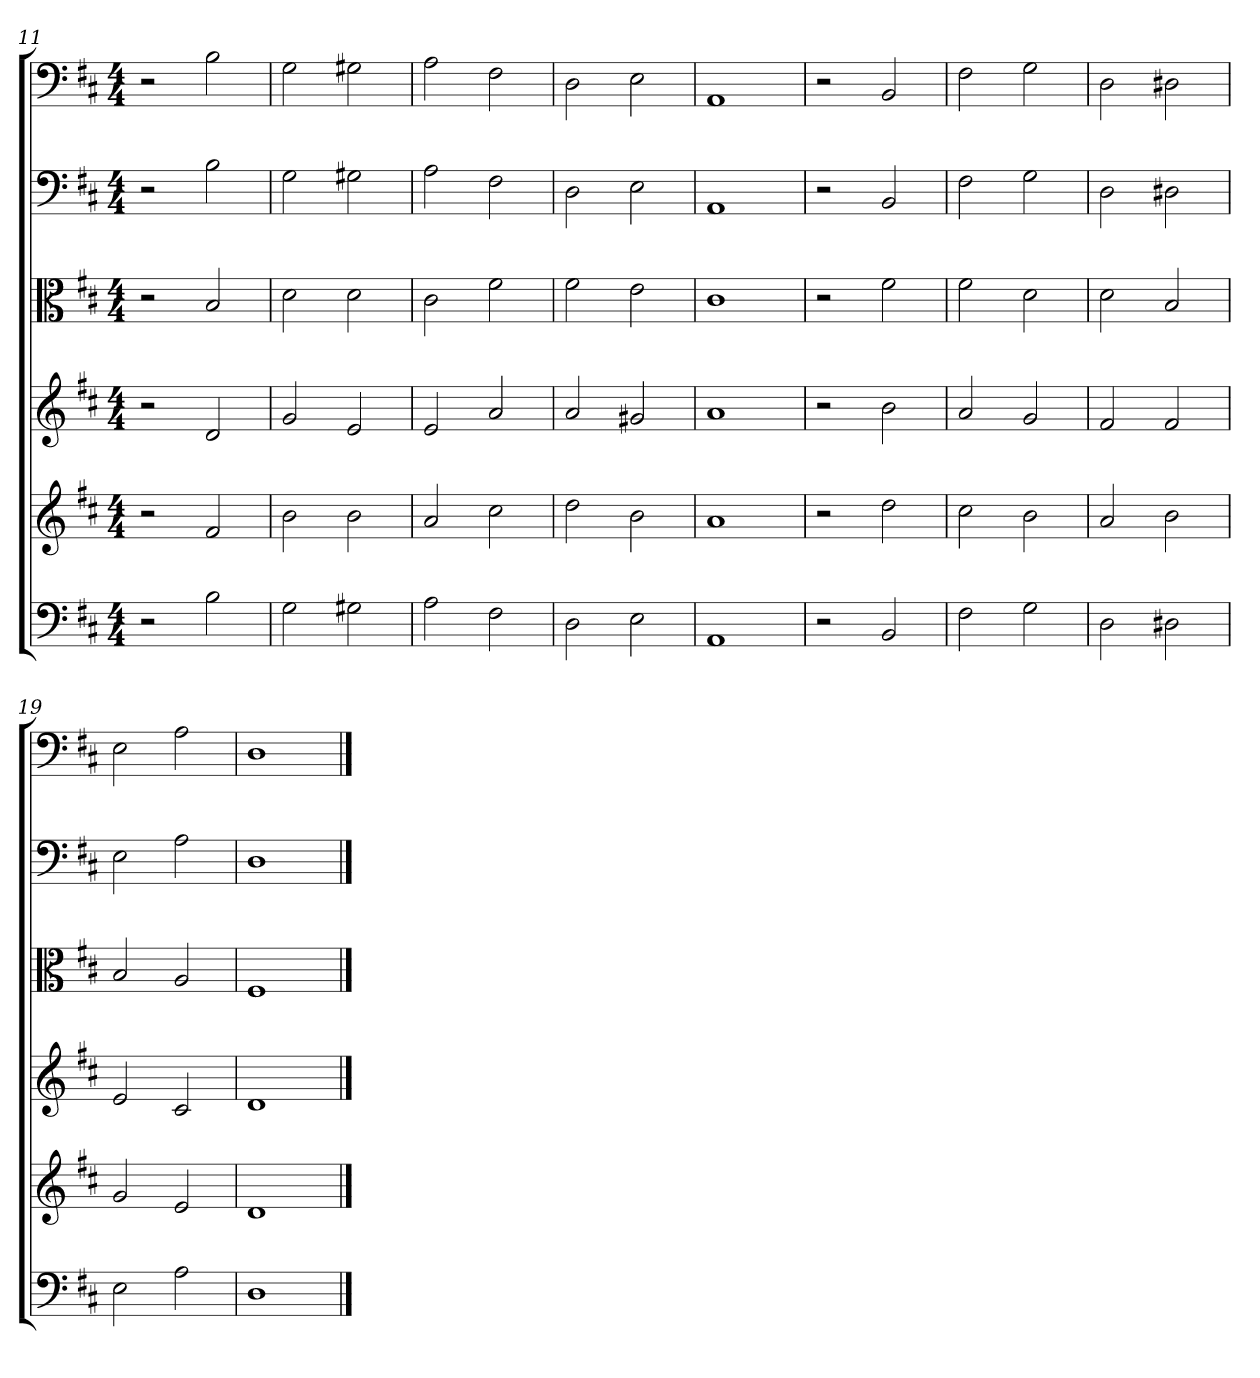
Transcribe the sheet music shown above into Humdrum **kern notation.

**kern	**kern	**kern	**kern	**kern	**kern
*part6	*part5	*part4	*part3	*part2	*part1
*staff6	*staff5	*staff4	*staff3	*staff2	*staff1
*clefF4	*	*	*clefC3	*clefF4	*clefF4
*k[f#c#]	*k[f#c#]	*k[f#c#]	*k[f#c#]	*k[f#c#]	*k[f#c#]
*D:	*D:	*D:	*D:	*D:	*D:
*M4/4	*M4/4	*M4/4	*M4/4	*M4/4	*M4/4
=11	=11	=11	=11	=11	=11
2r	2r	2r	2r	2r	2r
2B	2f#	2d	2B	2B	2B
=12	=12	=12	=12	=12	=12
2G	2b	2g	2d	2G	2G
2G#X	2b	2e	2d	2G#X	2G#X
=13	=13	=13	=13	=13	=13
2A	2a	2e	2c#	2A	2A
2F#	2cc#	2a	2f#	2F#	2F#
=14	=14	=14	=14	=14	=14
2D	2dd	2a	2f#	2D	2D
2E	2b	2g#X	2e	2E	2E
=15	=15	=15	=15	=15	=15
1AA	1a	1a	1c#	1AA	1AA
=16	=16	=16	=16	=16	=16
2r	2r	2r	2r	2r	2r
2BB	2dd	2b	2f#	2BB	2BB
=17	=17	=17	=17	=17	=17
2F#	2cc#	2a	2f#	2F#	2F#
2G	2b	2g	2d	2G	2G
=18	=18	=18	=18	=18	=18
2D	2a	2f#	2d	2D	2D
2D#X	2b	2f#	2B	2D#X	2D#X
=19	=19	=19	=19	=19	=19
2E	2g	2e	2B	2E	2E
2A	2e	2c#	2A	2A	2A
=20	=20	=20	=20	=20	=20
1D	1d	1d	1F#	1D	1D
==	==	==	==	==	==
*-	*-	*-	*-	*-	*-
